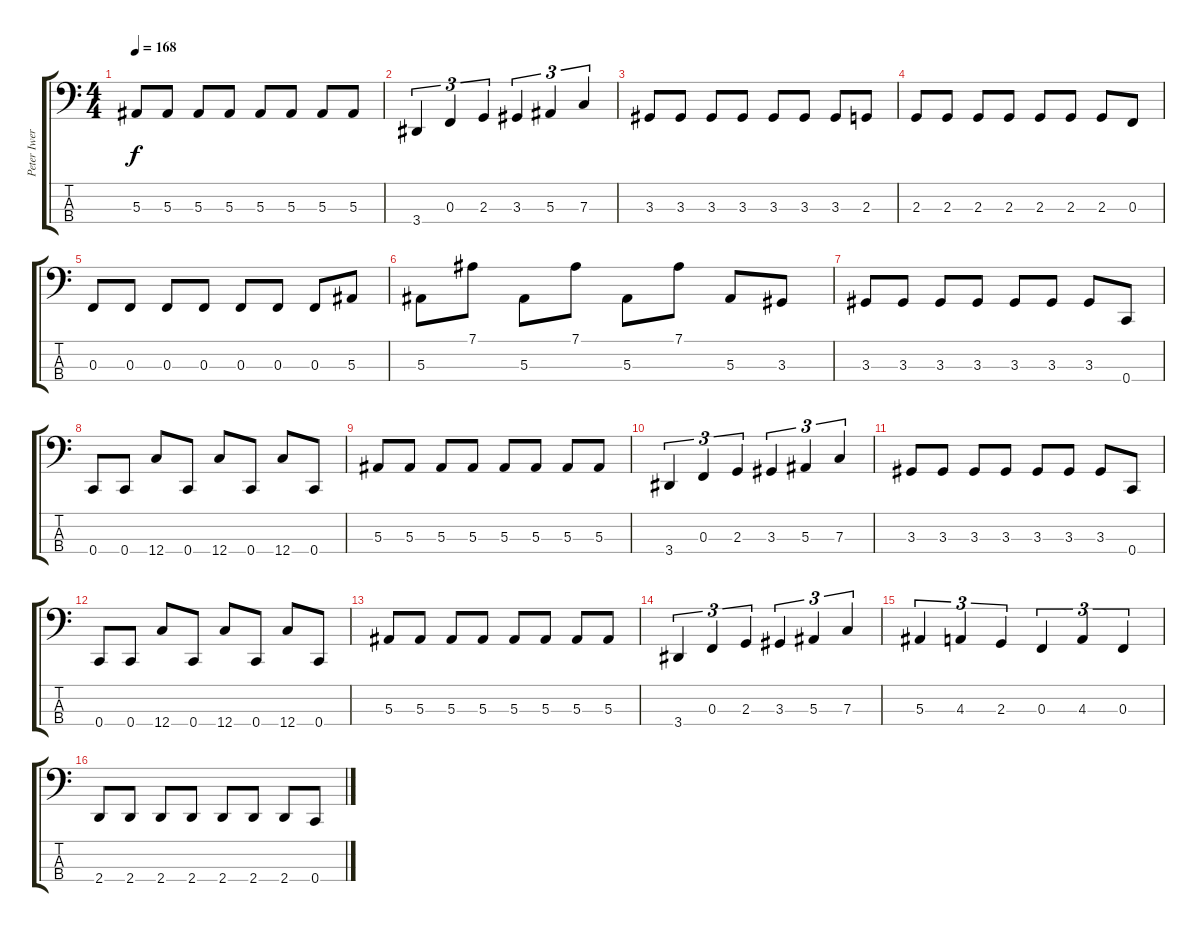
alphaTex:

\track ("Peter Iwers" "Peter Iwer") {instrument electricbassfinger}
\staff {score tabs}
\tuning (Eb2 Bb1 F1 C1) {hide}
\ts (4 4)
\tempo 168
\clef f4
\ks c
5.3.8{dy f} 5.3.8 5.3.8 5.3.8 5.3.8 5.3.8 5.3.8 5.3.8 |
3.4.4{tu (3 2)} 0.3.4{tu (3 2)} 2.3.4{tu (3 2)} 3.3.4{tu (3 2)} 5.3.4{tu (3 2)} 7.3.4{tu (3 2)} |
3.3.8 3.3.8 3.3.8 3.3.8 3.3.8 3.3.8 3.3.8 2.3.8 |
2.3.8 2.3.8 2.3.8 2.3.8 2.3.8 2.3.8 2.3.8 0.3.8 |
0.3.8 0.3.8 0.3.8 0.3.8 0.3.8 0.3.8 0.3.8 5.3.8 |
5.3.8 7.1.8 5.3.8 7.1.8 5.3.8 7.1.8 5.3.8 3.3.8 |
3.3.8 3.3.8 3.3.8 3.3.8 3.3.8 3.3.8 3.3.8 0.4.8 |
0.4.8 0.4.8 12.4.8 0.4.8 12.4.8 0.4.8 12.4.8 0.4.8 |
5.3.8 5.3.8 5.3.8 5.3.8 5.3.8 5.3.8 5.3.8 5.3.8 |
3.4.4{tu (3 2)} 0.3.4{tu (3 2)} 2.3.4{tu (3 2)} 3.3.4{tu (3 2)} 5.3.4{tu (3 2)} 7.3.4{tu (3 2)} |
3.3.8 3.3.8 3.3.8 3.3.8 3.3.8 3.3.8 3.3.8 0.4.8 |
0.4.8 0.4.8 12.4.8 0.4.8 12.4.8 0.4.8 12.4.8 0.4.8 |
5.3.8 5.3.8 5.3.8 5.3.8 5.3.8 5.3.8 5.3.8 5.3.8 |
3.4.4{tu (3 2)} 0.3.4{tu (3 2)} 2.3.4{tu (3 2)} 3.3.4{tu (3 2)} 5.3.4{tu (3 2)} 7.3.4{tu (3 2)} |
5.3.4{tu (3 2)} 4.3.4{tu (3 2)} 2.3.4{tu (3 2)} 0.3.4{tu (3 2)} 4.3.4{tu (3 2)} 0.3.4{tu (3 2)} |
2.4.8 2.4.8 2.4.8 2.4.8 2.4.8 2.4.8 2.4.8 0.4.8
